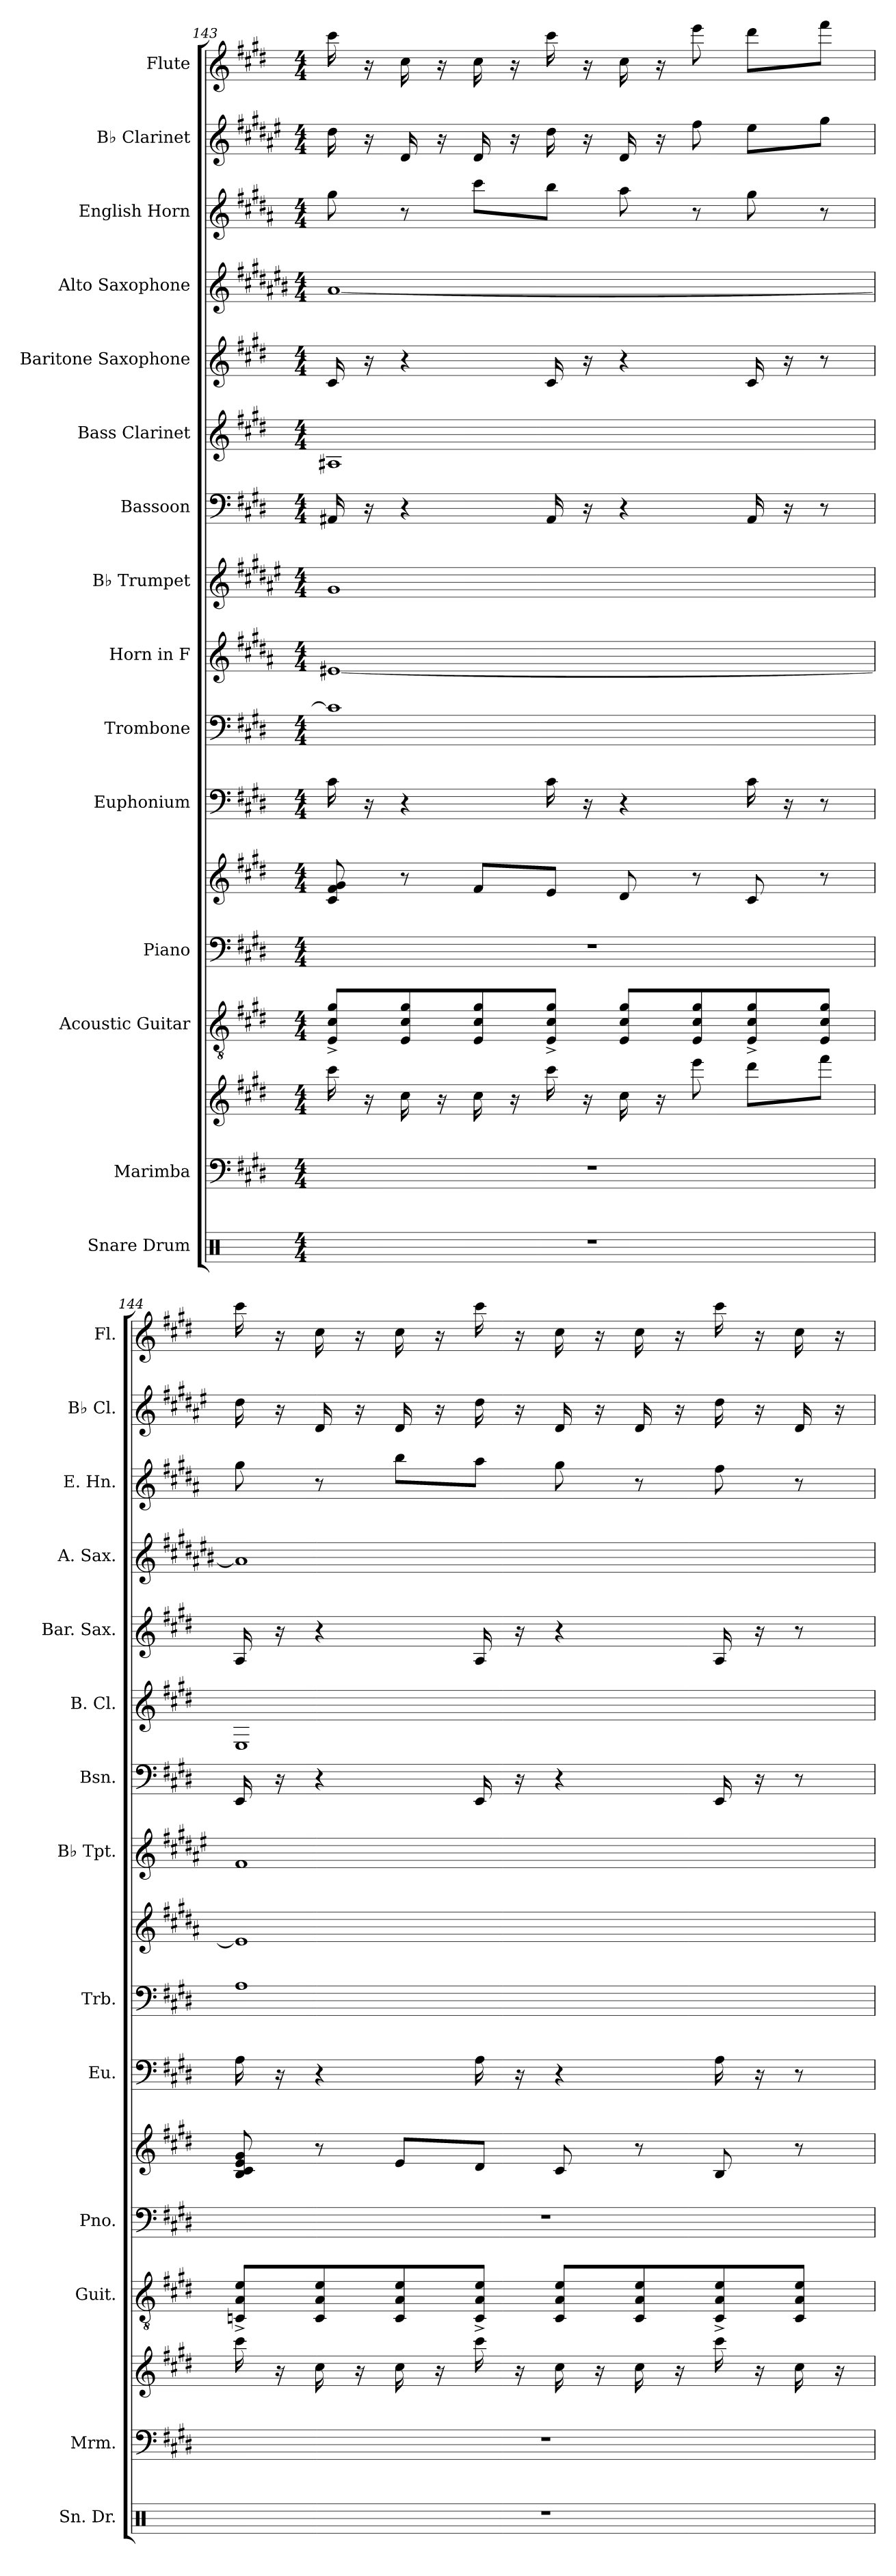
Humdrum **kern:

**kern	**kern	**kern	**kern	**kern	**kern	**kern	**kern	**kern	**kern	**kern	**kern	**kern	**kern	**kern	**kern	**kern
*part15	*part14	*part14	*part13	*part12	*part12	*part11	*part10	*part9	*part8	*part7	*part6	*part5	*part4	*part3	*part2	*part1
*staff17	*staff16	*staff15	*staff14	*staff13	*staff12	*staff11	*staff10	*staff9	*staff8	*staff7	*staff6	*staff5	*staff4	*staff3	*staff2	*staff1
*I"Snare Drum	*I"Marimba	*	*I"Acoustic Guitar	*I"Piano	*	*I"Euphonium	*I"Trombone	*I"Horn in F	*I"B♭ Trumpet	*I"Bassoon	*I"Bass Clarinet	*I"Baritone Saxophone	*I"Alto Saxophone	*I"English Horn	*I"B♭ Clarinet	*I"Flute
*I'Sn. Dr.	*I'Mrm.	*	*I'Guit.	*I'Pno.	*	*I'Eu.	*I'Trb.	*	*I'B♭ Tpt.	*I'Bsn.	*I'B. Cl.	*I'Bar. Sax.	*I'A. Sax.	*I'E. Hn.	*I'B♭ Cl.	*I'Fl.
!!LO:PB:g=z
*clefX	*clefF4	*clefG2	*clefGv2	*clefF4	*clefG2	*clefF4	*clefF4	*clefG2	*clefG2	*clefF4	*clefG2	*clefG2	*clefG2	*clefG2	*clefG2	*clefG2
*	*	*	*	*	*	*	*	*ITrd4c7	*ITrd1c2	*	*ITrd8c14	*ITrd12c21	*ITrd5c9	*ITrd4c7	*ITrd1c2	*
*k[]	*k[f#c#g#d#]	*k[f#c#g#d#]	*k[f#c#g#d#]	*k[f#c#g#d#]	*k[f#c#g#d#]	*k[f#c#g#d#]	*k[f#c#g#d#]	*k[f#c#g#d#]	*k[f#c#g#d#]	*k[f#c#g#d#]	*k[f#c#g#d#]	*k[f#c#g#d#]	*k[f#c#g#d#]	*k[f#c#g#d#]	*k[f#c#g#d#]	*k[f#c#g#d#]
*M4/4	*M4/4	*M4/4	*M4/4	*M4/4	*M4/4	*M4/4	*M4/4	*M4/4	*M4/4	*M4/4	*M4/4	*M4/4	*M4/4	*M4/4	*M4/4	*M4/4
=143	=143	=143	=143	=143	=143	=143	=143	=143	=143	=143	=143	=143	=143	=143	=143	=143
1r	1r	16ccc#\	8E/^ 8c#/^ 8g#/^L	1r	8c#/ 8f#/ 8g#/	16c#\	1c#]	[1A#X	1f#	16AA#X/	1AA#X	16C#/	[1c#	8cc#\	16cc#\	16ccc#\
.	.	16r	.	.	.	16r	.	.	.	16r	.	16r	.	.	16r	16r
.	.	16cc#\	8E/ 8c#/ 8g#/	.	8r	4r	.	.	.	4r	.	4r	.	8r	16c#/	16cc#\
.	.	16r	.	.	.	.	.	.	.	.	.	.	.	.	16r	16r
.	.	16cc#\	8E/ 8c#/ 8g#/	.	8f#/L	.	.	.	.	.	.	.	.	8ff#\L	16c#/	16cc#\
.	.	16r	.	.	.	.	.	.	.	.	.	.	.	.	16r	16r
.	.	16ccc#\	8E/^ 8c#/^ 8g#/^J	.	8e/J	16c#\	.	.	.	16AA#/	.	16C#/	.	8ee\J	16cc#\	16ccc#\
.	.	16r	.	.	.	16r	.	.	.	16r	.	16r	.	.	16r	16r
.	.	16cc#\	8E/ 8c#/ 8g#/L	.	8d#/	4r	.	.	.	4r	.	4r	.	8dd#\	16c#/	16cc#\
.	.	16r	.	.	.	.	.	.	.	.	.	.	.	.	16r	16r
.	.	8eee\	8E/ 8c#/ 8g#/	.	8r	.	.	.	.	.	.	.	.	8r	8ee\	8eee\
.	.	8ddd#\L	8E/^ 8c#/^ 8g#/^	.	8c#/	16c#\	.	.	.	16AA#/	.	16C#/	.	8cc#\	8dd#\L	8ddd#\L
.	.	.	.	.	.	16r	.	.	.	16r	.	16r	.	.	.	.
.	.	8fff#\J	8E/ 8c#/ 8g#/J	.	8r	8r	.	.	.	8r	.	8r	.	8r	8ff#\J	8fff#\J
=144	=144	=144	=144	=144	=144	=144	=144	=144	=144	=144	=144	=144	=144	=144	=144	=144
1r	1r	16ccc#\	8Cn/^ 8A/^ 8e/^L	1r	8B/ 8c#/ 8e/ 8g#/	16A\	1A	1A#]	1e	16EE/	1EE	16AA/	1c#]	8cc#\	16cc#\	16ccc#\
.	.	16r	.	.	.	16r	.	.	.	16r	.	16r	.	.	16r	16r
.	.	16cc#\	8C/ 8A/ 8e/	.	8r	4r	.	.	.	4r	.	4r	.	8r	16c#/	16cc#\
.	.	16r	.	.	.	.	.	.	.	.	.	.	.	.	16r	16r
.	.	16cc#\	8C/ 8A/ 8e/	.	8e/L	.	.	.	.	.	.	.	.	8ee\L	16c#/	16cc#\
.	.	16r	.	.	.	.	.	.	.	.	.	.	.	.	16r	16r
.	.	16ccc#\	8C/^ 8A/^ 8e/^J	.	8d#/J	16A\	.	.	.	16EE/	.	16AA/	.	8dd#\J	16cc#\	16ccc#\
.	.	16r	.	.	.	16r	.	.	.	16r	.	16r	.	.	16r	16r
.	.	16cc#\	8C/ 8A/ 8e/L	.	8c#/	4r	.	.	.	4r	.	4r	.	8cc#\	16c#/	16cc#\
.	.	16r	.	.	.	.	.	.	.	.	.	.	.	.	16r	16r
.	.	16cc#\	8C/ 8A/ 8e/	.	8r	.	.	.	.	.	.	.	.	8r	16c#/	16cc#\
.	.	16r	.	.	.	.	.	.	.	.	.	.	.	.	16r	16r
.	.	16ccc#\	8C/^ 8A/^ 8e/^	.	8B/	16A\	.	.	.	16EE/	.	16AA/	.	8b\	16cc#\	16ccc#\
.	.	16r	.	.	.	16r	.	.	.	16r	.	16r	.	.	16r	16r
.	.	16cc#\	8C/ 8A/ 8e/J	.	8r	8r	.	.	.	8r	.	8r	.	8r	16c#/	16cc#\
.	.	16r	.	.	.	.	.	.	.	.	.	.	.	.	16r	16r
=	=	=	=	=	=	=	=	=	=	=	=	=	=	=	=	=
*-	*-	*-	*-	*-	*-	*-	*-	*-	*-	*-	*-	*-	*-	*-	*-	*-
